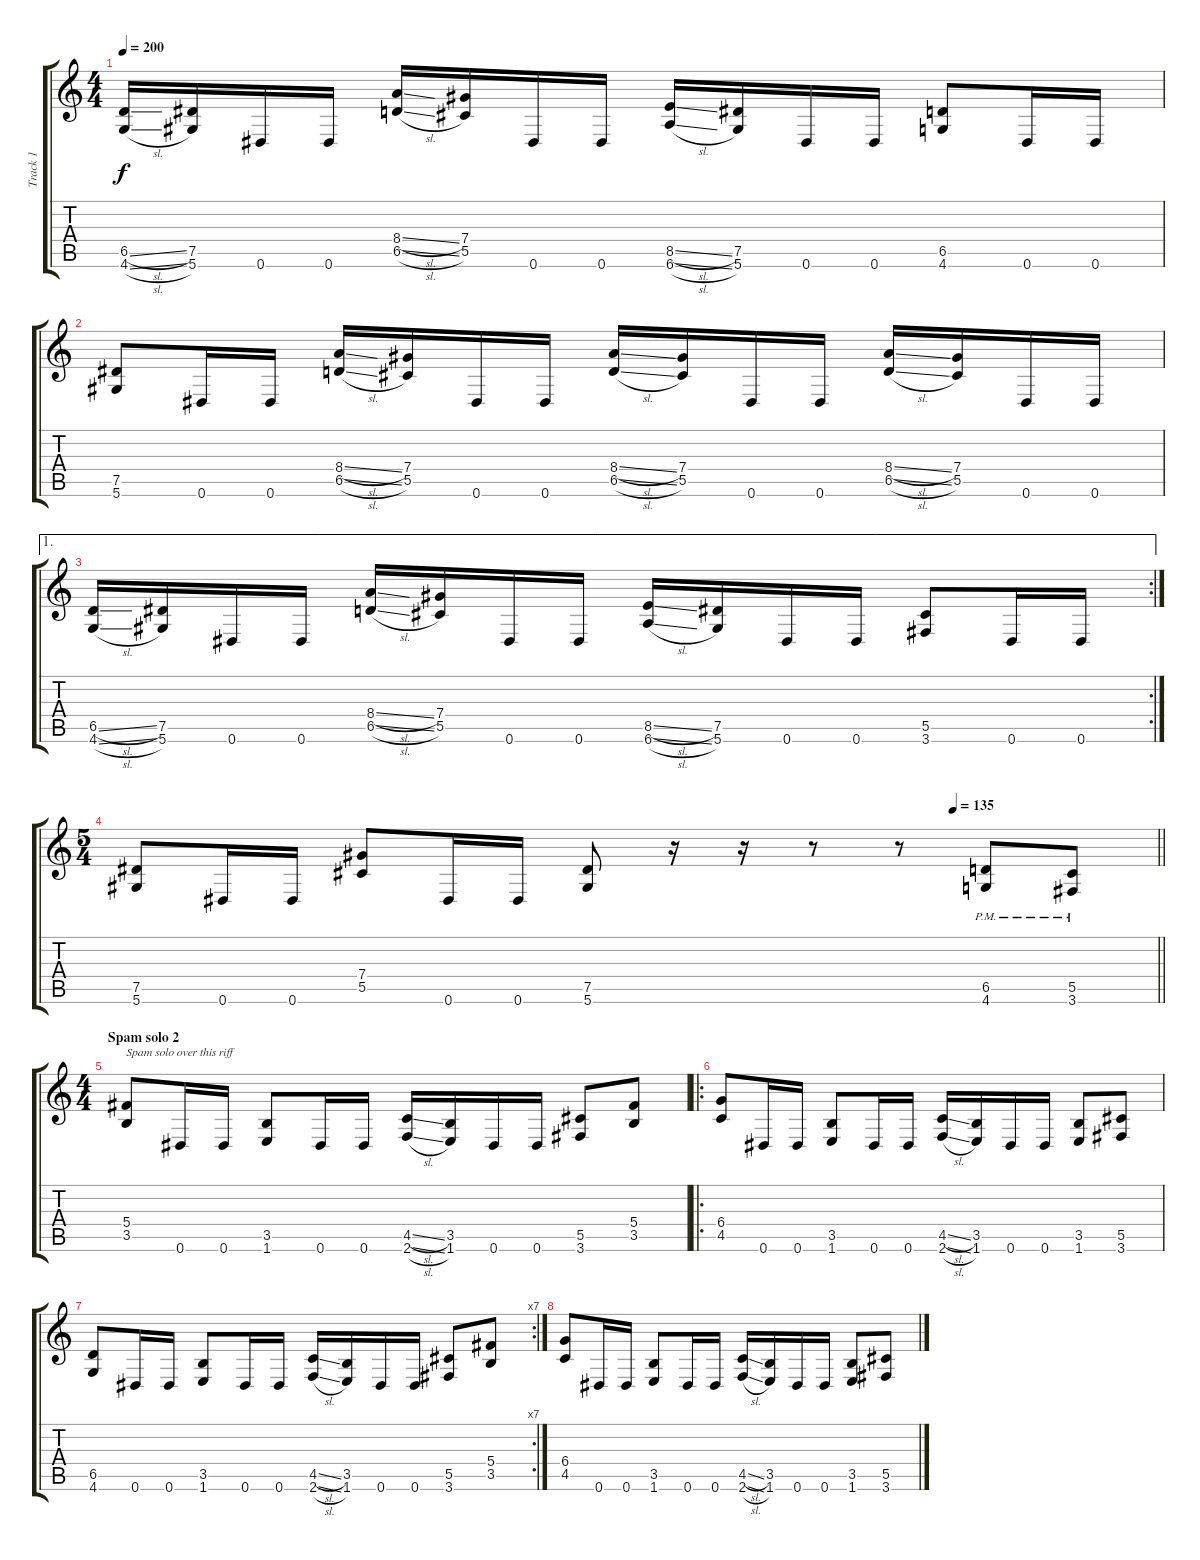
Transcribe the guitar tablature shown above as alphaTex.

\track ("Track 1" "Track 1") {instrument distortionguitar}
\staff {score tabs}
\tuning (Eb4 Bb3 Gb3 Db3 Ab2 Eb2) {hide}
\ts (4 4)
\tempo 200
\clef g2
\ks c
(6.5{sl} 4.6{sl}).16{dy f} (7.5 5.6).16 0.6.16 0.6.16 (8.4{sl} 6.5{sl}).16 (7.4 5.5).16 0.6.16 0.6.16 (8.5{sl} 6.6{sl}).16 (7.5 5.6).16 0.6.16 0.6.16 (6.5 4.6).8 0.6.16 0.6.16 |
(7.5 5.6).8 0.6.16 0.6.16 (8.4{sl} 6.5{sl}).16 (7.4 5.5).16 0.6.16 0.6.16 (8.4{sl} 6.5{sl}).16 (7.4 5.5).16 0.6.16 0.6.16 (8.4{sl} 6.5{sl}).16 (7.4 5.5).16 0.6.16 0.6.16 |
\ae 1
\rc 2
(6.5{sl} 4.6{sl}).16 (7.5 5.6).16 0.6.16 0.6.16 (8.4{sl} 6.5{sl}).16 (7.4 5.5).16 0.6.16 0.6.16 (8.5{sl} 6.6{sl}).16 (7.5 5.6).16 0.6.16 0.6.16 (5.5 3.6).8 0.6.16 0.6.16 |
\ts (5 4)
\tempo (135 0.8)
\barLineRight lightlight
(7.5 5.6).8 0.6.16 0.6.16 (7.4 5.5).8 0.6.16 0.6.16 (7.5 5.6).8 r.16 r.16 r.8 r.8 (6.5{pm} 4.6{pm}).8 (5.5{pm} 3.6{pm}).8 |
\ts (4 4)
\section ("" "Spam solo 2")
(5.4 3.5).8{txt "Spam solo over this riff"} 0.6.16 0.6.16 (3.5 1.6).8 0.6.16 0.6.16 (4.5{sl} 2.6{sl}).16 (3.5 1.6).16 0.6.16 0.6.16 (5.5 3.6).8 (5.4 3.5).8 |
\ro
(6.4 4.5).8 0.6.16 0.6.16 (3.5 1.6).8 0.6.16 0.6.16 (4.5{sl} 2.6{sl}).16 (3.5 1.6).16 0.6.16 0.6.16 (3.5 1.6).8 (5.5 3.6).8 |
\rc 7
(6.5 4.6).8 0.6.16 0.6.16 (3.5 1.6).8 0.6.16 0.6.16 (4.5{sl} 2.6{sl}).16 (3.5 1.6).16 0.6.16 0.6.16 (5.5 3.6).8 (5.4 3.5).8 |
(6.4 4.5).8 0.6.16 0.6.16 (3.5 1.6).8 0.6.16 0.6.16 (4.5{sl} 2.6{sl}).16 (3.5 1.6).16 0.6.16 0.6.16 (3.5 1.6).8 (5.5 3.6).8
